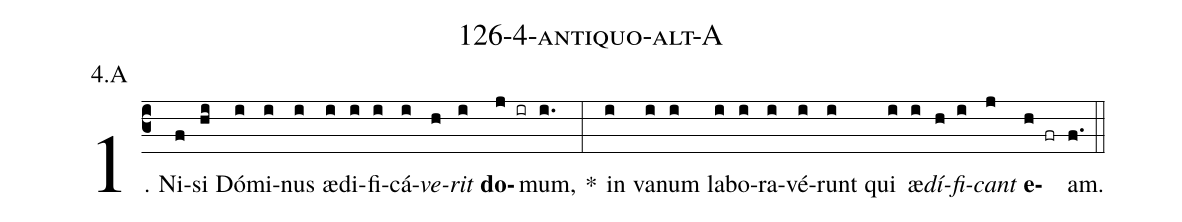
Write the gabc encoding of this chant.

name: 126-4-antiquo-alt-A;
annotation: 4.A;
%%
(c3)1. Ni(f)si(hi) Dó(i)mi(i)nus(i) æ(i)di(i)fi(i)cá(i)<i>ve</i>(h)<i>rit</i>(i) <b>do</b>(j ir)mum,(i.) *(:) in(i) va(i)num(i) la(i)bo(i)ra(i)vé(i)runt(i) qui(i) æ(i)<i>dí</i>(h)<i>fi</i>(i)<i>cant</i>(j) <b>e</b>(h fr)am.(f.) (::)
